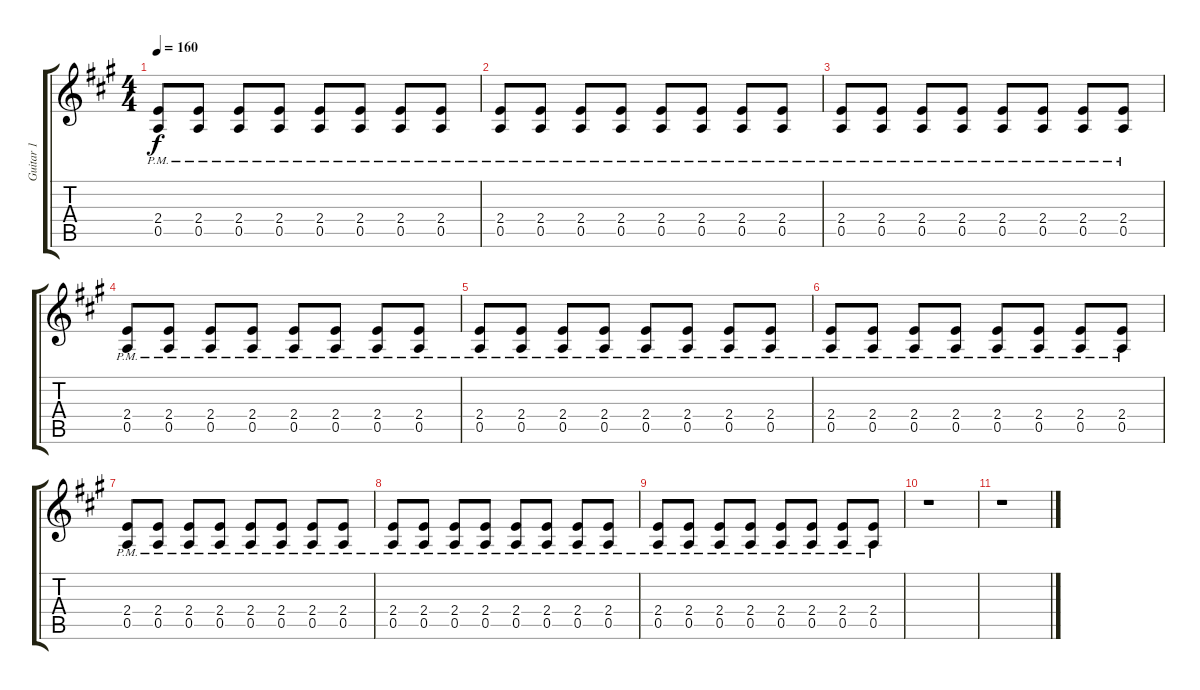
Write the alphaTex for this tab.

\track ("Guitar 1" "Guitar 1") {instrument distortionguitar}
\staff {score tabs}
\tuning (E4 B3 G3 D3 A2 E2) {hide}
\ts (4 4)
\tempo 160
\clef g2
\ks a
(2.4{pm} 0.5{pm}).8{dy f} (2.4{pm} 0.5{pm}).8 (2.4{pm} 0.5{pm}).8 (2.4{pm} 0.5{pm}).8 (2.4{pm} 0.5{pm}).8 (2.4{pm} 0.5{pm}).8 (2.4{pm} 0.5{pm}).8 (2.4{pm} 0.5{pm}).8 |
(2.4{pm} 0.5{pm}).8 (2.4{pm} 0.5{pm}).8 (2.4{pm} 0.5{pm}).8 (2.4{pm} 0.5{pm}).8 (2.4{pm} 0.5{pm}).8 (2.4{pm} 0.5{pm}).8 (2.4{pm} 0.5{pm}).8 (2.4{pm} 0.5{pm}).8 |
(2.4{pm} 0.5{pm}).8 (2.4{pm} 0.5{pm}).8 (2.4{pm} 0.5{pm}).8 (2.4{pm} 0.5{pm}).8 (2.4{pm} 0.5{pm}).8 (2.4{pm} 0.5{pm}).8 (2.4{pm} 0.5{pm}).8 (2.4{pm} 0.5{pm}).8 |
(2.4{pm} 0.5{pm}).8 (2.4{pm} 0.5{pm}).8 (2.4{pm} 0.5{pm}).8 (2.4{pm} 0.5{pm}).8 (2.4{pm} 0.5{pm}).8 (2.4{pm} 0.5{pm}).8 (2.4{pm} 0.5{pm}).8 (2.4{pm} 0.5{pm}).8 |
(2.4{pm} 0.5{pm}).8 (2.4{pm} 0.5{pm}).8 (2.4{pm} 0.5{pm}).8 (2.4{pm} 0.5{pm}).8 (2.4{pm} 0.5{pm}).8 (2.4{pm} 0.5{pm}).8 (2.4{pm} 0.5{pm}).8 (2.4{pm} 0.5{pm}).8 |
(2.4{pm} 0.5{pm}).8 (2.4{pm} 0.5{pm}).8 (2.4{pm} 0.5{pm}).8 (2.4{pm} 0.5{pm}).8 (2.4{pm} 0.5{pm}).8 (2.4{pm} 0.5{pm}).8 (2.4{pm} 0.5{pm}).8 (2.4{pm} 0.5{pm}).8 |
(2.4{pm} 0.5{pm}).8 (2.4{pm} 0.5{pm}).8 (2.4{pm} 0.5{pm}).8 (2.4{pm} 0.5{pm}).8 (2.4{pm} 0.5{pm}).8 (2.4{pm} 0.5{pm}).8 (2.4{pm} 0.5{pm}).8 (2.4{pm} 0.5{pm}).8 |
(2.4{pm} 0.5{pm}).8 (2.4{pm} 0.5{pm}).8 (2.4{pm} 0.5{pm}).8 (2.4{pm} 0.5{pm}).8 (2.4{pm} 0.5{pm}).8 (2.4{pm} 0.5{pm}).8 (2.4{pm} 0.5{pm}).8 (2.4{pm} 0.5{pm}).8 |
(2.4{pm} 0.5{pm}).8 (2.4{pm} 0.5{pm}).8 (2.4{pm} 0.5{pm}).8 (2.4{pm} 0.5{pm}).8 (2.4{pm} 0.5{pm}).8 (2.4{pm} 0.5{pm}).8 (2.4{pm} 0.5{pm}).8 (2.4{pm} 0.5{pm}).8 |
r.1 |
r.1
